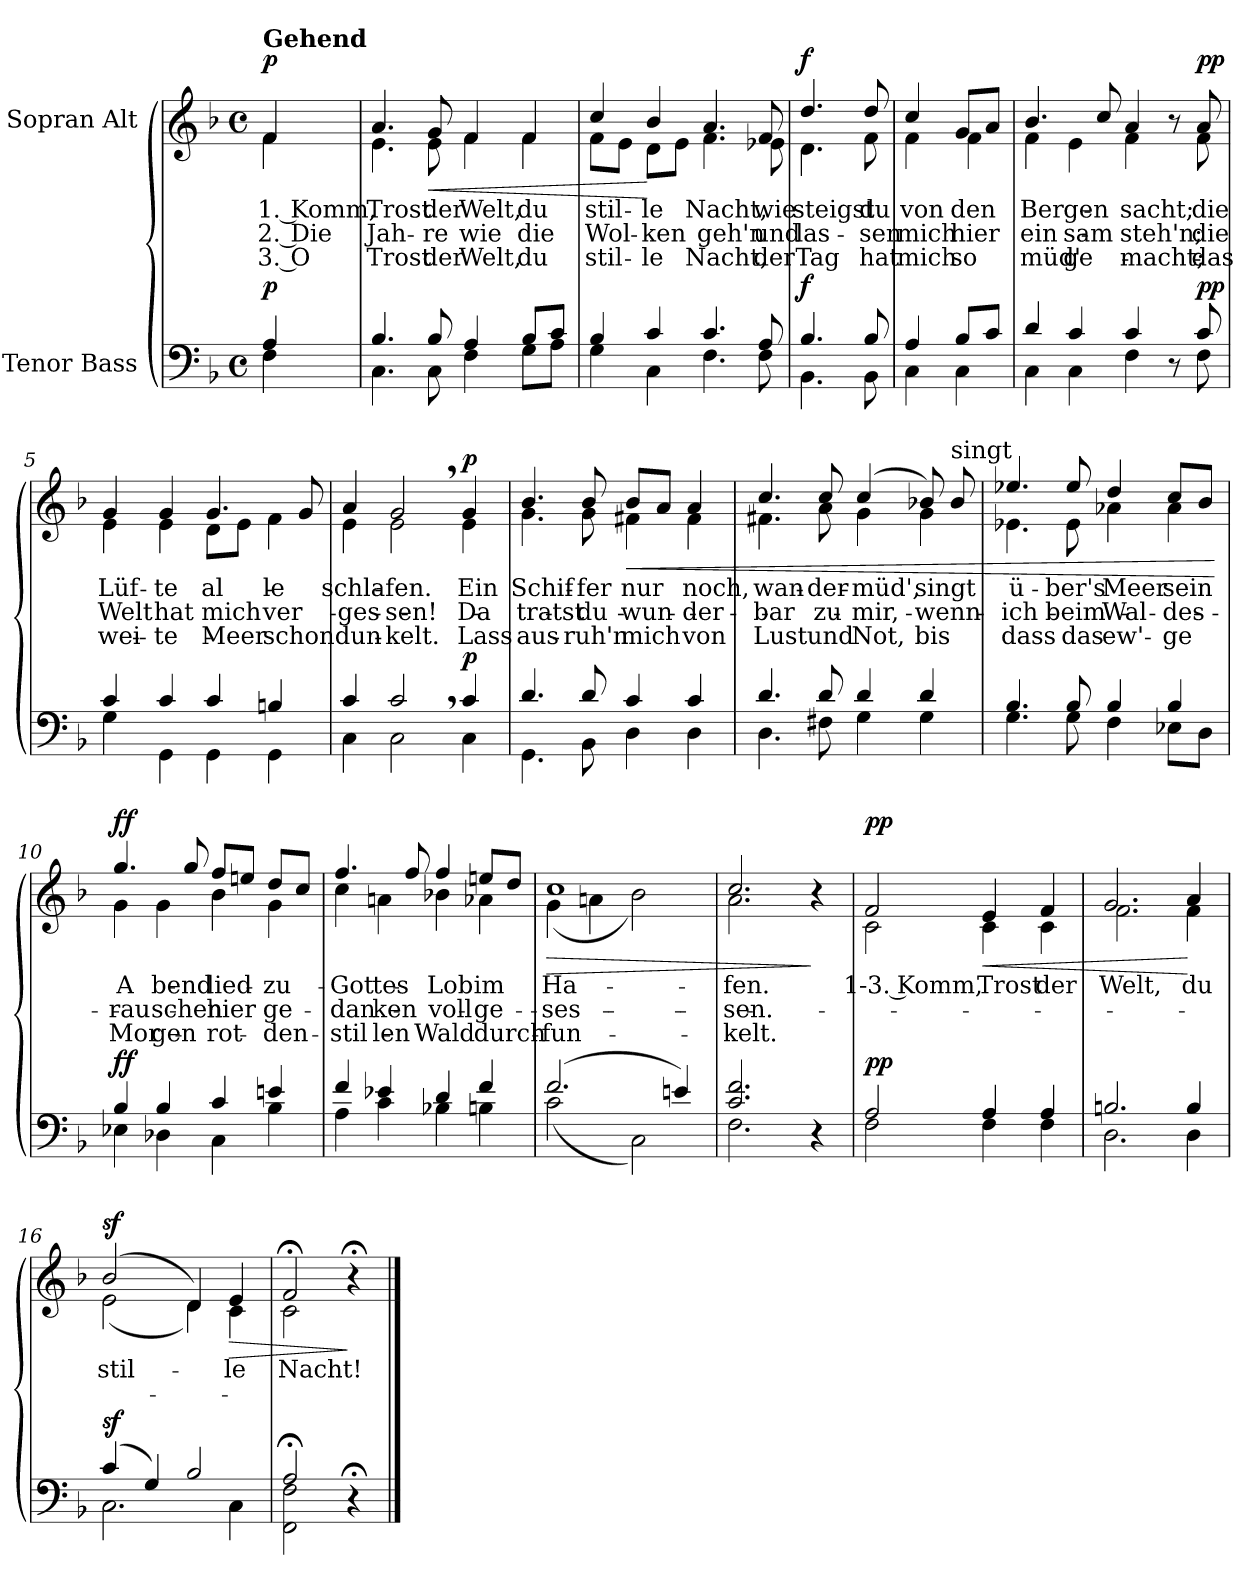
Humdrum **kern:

**kern	**dynam	**kern	**text	**text	**text	**dynam
*part2	*part2	*part1	*part1	*part1	*part1	*part1
*staff2	*staff2	*staff1	*staff1	*staff1	*staff1	*staff1
*I"Tenor Bass	*	*I"Sopran Alt	*	*	*	*
*clefF4	*	*clefG2	*	*	*	*
*k[b-]	*	*k[b-]	*	*	*	*
*M4/4	*	*M4/4	*	*	*	*
*met(c)	*	*met(c)	*	*	*	*
=	=	=	=	=	=	=
*^	*	*^	*	*	*	*
!	!	!	!LO:TX:a:B:t=Gehend	!	!	!	!	!
!	!	!LO:DY:a	!	!	!LO:LY:b	!LO:LY:b	!LO:LY:b	!LO:DY:a
4A/	4F\	p	4f/	4f\	1. Komm,	2. Die	3. O	p
=1	=1	=1	=1	=1	=1	=1	=1	=1
!	!	!	!	!	!LO:LY:b	!LO:LY:b	!LO:LY:b	!
4.B-/	4.C\	.	4.a/	4.e\	Trost	Jah-	Trost	.
!	!	!	!	!	!LO:LY:b	!LO:LY:b	!LO:LY:b	!LO:HP:b
8B-/	8C\	.	8g/	8e\	der	-re	der	<
!	!	!	!	!	!LO:LY:b	!LO:LY:b	!LO:LY:b	!
4A/	4F\	.	4f/	4f\	Welt,	wie	Welt,	.
!	!	!	!	!	!LO:LY:b	!LO:LY:b	!LO:LY:b	!
8B-/L	8G\L	.	4f/	4f\	du	die	du	.
8c/J	8A\J	.	.	.	.	.	.	.
=2	=2	=2	=2	=2	=2	=2	=2	=2
!	!	!	!	!	!LO:LY:b	!LO:LY:b	!LO:LY:b	!
4B-/	4G\	.	4cc/	8f\L	stil-	Wol-	stil-	.
.	.	.	.	8e\J	.	.	.	.
!	!	!	!	!	!LO:LY:b	!LO:LY:b	!LO:LY:b	!
4c/	4C\	.	4b-/	8d\L	-le	-ken	-le	[
.	.	.	.	8e\J	.	.	.	.
!	!	!	!	!	!LO:LY:b	!LO:LY:b	!LO:LY:b	!
4.c/	4.F\	.	4.a/	4.f\	Nacht,	geh'n	Nacht,	.
!	!	!	!	!	!LO:LY:b	!LO:LY:b	!LO:LY:b	!
8A/	8F\	.	8f/	8e-X\	wie	und	der	.
=3	=3	=3	=3	=3	=3	=3	=3	=3
!	!	!LO:DY:a	!	!	!LO:LY:b	!LO:LY:b	!LO:LY:b	!LO:DY:a
4.B-/	4.BB-\	f	4.dd/	4.d\	steigst	las-	Tag	f
!	!	!	!	!	!LO:LY:b	!LO:LY:b	!LO:LY:b	!
8B-/	8BB-\	.	8dd/	8f\	du	-sen	hat	.
!!LO:LB:g=z	!!
=3X1	=3X1	=3X1	=3X1	=3X1	=3X1	=3X1	=3X1	=3X1
!	!	!	!	!	!LO:LY:b	!LO:LY:b	!LO:LY:b	!
4A/	4C\	.	4cc/	4f\	von	mich	mich	.
!	!	!	!	!	!LO:LY:b	!LO:LY:b	!LO:LY:b	!
8B-/L	4C\	.	8g/L	4f\	den	hier	so	.
8c/J	.	.	8a/J	.	.	.	.	.
=4	=4	=4	=4	=4	=4	=4	=4	=4
!	!	!	!	!	!LO:LY:b	!LO:LY:b	!LO:LY:b	!
4d/	4C\	.	4.b-/	4f\	Ber-	ein-	müd'	.
!	!	!	!	!	!LO:LY:b	!LO:LY:b	!LO:LY:b	!
4c/	4C\	.	.	4e\	-gen	-sam	ge-	.
.	.	.	8cc/	.	.	.	.	.
!	!	!	!	!	!LO:LY:b	!LO:LY:b	!LO:LY:b	!
4c/	4F\	.	4a/	4f\	sacht;	steh'n;	-macht;	.
8r	8ryy	.	8r	8ryy	.	.	.	.
!	!	!LO:DY:a	!	!	!LO:LY:b	!LO:LY:b	!LO:LY:b	!LO:DY:a
8c/	8F\	pp	8a/	8f\	die	die	das	pp
=5	=5	=5	=5	=5	=5	=5	=5	=5
!	!	!	!	!	!LO:LY:b	!LO:LY:b	!LO:LY:b	!
4c/	4G\	.	4g/	4e\	Lüf-	Welt	wei-	.
!	!	!	!	!	!LO:LY:b	!LO:LY:b	!LO:LY:b	!
4c/	4GG\	.	4g/	4e\	-te	hat	-te	.
!	!	!	!	!	!LO:LY:b	!LO:LY:b	!LO:LY:b	!
4c/	4GG\	.	4.g/	8d\L	al-	mich	Meer	.
.	.	.	.	8e\J	.	.	.	.
!	!	!	!	!	!LO:LY:b	!LO:LY:b	!LO:LY:b	!
4Bn/	4GG\	.	.	4f\	-le	ver-	schon	.
.	.	.	8g/	.	.	.	.	.
=6	=6	=6	=6	=6	=6	=6	=6	=6
!	!	!	!	!	!LO:LY:b	!LO:LY:b	!LO:LY:b	!
4c/	4C\	.	4a/	4e\	schla-	-ges-	dun-	.
!	!	!	!	!	!LO:LY:b	!LO:LY:b	!LO:LY:b	!
2c,/	2C\	.	2g,/	2e\	-fen.	-sen!	-kelt.	.
!	!	!LO:DY:a	!	!	!LO:LY:b	!LO:LY:b	!LO:LY:b	!LO:DY:a
4c/	4C\	p	4g/	4e\	Ein	Da	Lass	p
!!LO:LB:g=z	!!
=7	=7	=7	=7	=7	=7	=7	=7	=7
!	!	!	!	!	!LO:LY:b	!LO:LY:b	!LO:LY:b	!
4.d/	4.GG\	.	4.b-/	4.g\	Schif-	tratst	aus-	.
!	!	!	!	!	!LO:LY:b	!LO:LY:b	!LO:LY:b	!
8d/	8BB-\	.	8b-/	8g\	-fer	du	-ruh'n	.
!	!	!	!	!	!LO:LY:b	!LO:LY:b	!LO:LY:b	!LO:HP:b
4c/	4D\	.	8b-/L	4f#X\	nur	wun-	mich	<
.	.	.	8a/J	.	.	.	.	.
!	!	!	!	!	!LO:LY:b	!LO:LY:b	!LO:LY:b	!
4c/	4D\	.	4a/	4f#\	noch,	-der-	von	.
=8	=8	=8	=8	=8	=8	=8	=8	=8
!	!	!	!	!	!LO:LY:b	!LO:LY:b	!LO:LY:b	!
4.d/	4.D\	.	4.cc/	4.f#X\	wan-	-bar	Lust	.
!	!	!	!	!	!LO:LY:b	!LO:LY:b	!LO:LY:b	!
8d/	8F#X\	.	8cc/	8a\	-der-	zu	und	.
!	!	!	!	!	!LO:LY:b	!LO:LY:b	!LO:LY:b	!
4d/	4G\	.	(4cc/	4g\	-müd',	mir,	Not,	.
!	!	!	!	!	!LO:LY:b	!LO:LY:b	!LO:LY:b	!
4d/	4G\	.	8b-X/)	4g\	singt	wenn	bis	.
!	!	!	!LO:TX:a:t=singt	!	!	!	!	!
.	.	.	8b-/	.	.	.	.	.
=9	=9	=9	=9	=9	=9	=9	=9	=9
!	!	!	!	!	!LO:LY:b	!LO:LY:b	!LO:LY:b	!
4.B-/	4.G\	.	4.ee-X/	4.e-X\	ü-	ich	dass	.
!	!	!	!	!	!LO:LY:b	!LO:LY:b	!LO:LY:b	!
8B-/	8G\	.	8ee-/	8e-\	-ber's	beim	das	.
!	!	!	!	!	!LO:LY:b	!LO:LY:b	!LO:LY:b	!
4B-/	4F\	.	4dd/	4a-X\	Meer	Wal-	ew'-	.
!	!	!	!	!	!LO:LY:b	!LO:LY:b	!LO:LY:b	!
4B-/	8E-X\L	.	8cc/L	4a-\	sein	-des-	-ge	.
.	8D\J	.	8b-/J	.	.	.	.	.
*v	*v	*	*	*	*	*	*	*
*	*	*v	*v	*	*	*	*
.	.	.	.	.	.	[
!!LO:LB:g=z
=10	=10	=10	=10	=10	=10	=10
*^	*	*^	*	*	*	*
!	!	!LO:DY:a	!	!	!LO:LY:b	!LO:LY:b	!LO:LY:b	!LO:DY:a
4B-/	4E-X\	ff	4.gg/	4g\	A-	-rau-	Mor-	ff
!	!	!	!	!	!LO:LY:b	!LO:LY:b	!LO:LY:b	!
4B-/	4D-X\	.	.	4g\	-bend-	-schen	-gen-	.
.	.	.	8gg/	.	.	.	.	.
!	!	!	!	!	!LO:LY:b	!LO:LY:b	!LO:LY:b	!
4c/	4C\	.	8ff/L	4b-\	-lied	hier	-rot	.
.	.	.	8een/J	.	.	.	.	.
!	!	!	!	!	!LO:LY:b	!LO:LY:b	!LO:LY:b	!
4en/	4B-\	.	8dd/L	4g\	zu	ge-	den	.
.	.	.	8cc/J	.	.	.	.	.
=11	=11	=11	=11	=11	=11	=11	=11	=11
!	!	!	!	!	!LO:LY:b	!LO:LY:b	!LO:LY:b	!
4f/	4A\	.	4.ff/	4cc\	Got-	-dan-	stil-	.
!	!	!	!	!	!LO:LY:b	!LO:LY:b	!LO:LY:b	!
4e-X/	4c\	.	.	4an\	-tes	-ken-	-len	.
.	.	.	8ff/	.	.	.	.	.
!	!	!	!	!	!LO:LY:b	!LO:LY:b	!LO:LY:b	!
4d/	4B-X\	.	4ff/	4b-X\	Lob	-voll	Wald	.
!	!	!	!	!	!LO:LY:b	!LO:LY:b	!LO:LY:b	!
4f/	4Bn\	.	8een/L	4a-X\	im	ge-	durch-	.
.	.	.	8dd/J	.	.	.	.	.
=12	=12	=12	=12	=12	=12	=12	=12	=12
!	!	!	!	!	!LO:LY:b	!LO:LY:b	!LO:LY:b	!LO:HP:b
(2.f/	(2c\	.	1cc	(4g\	Ha-	-ses-	-fun-	>
.	.	.	.	4an\	.	.	.	.
.	2C\)	.	.	2b-\)	.	.	.	.
4en/)	.	.	.	.	.	.	.	.
=13	=13	=13	=13	=13	=13	=13	=13	=13
!	!	!	!	!	!LO:LY:b	!LO:LY:b	!LO:LY:b	!
2.c/ 2.f/	2.F\	.	2.cc/	2.a\	-fen.	-sen.	-kelt.	.
4r	4ryy	.	4r	4ryy	.	.	.	]
!!LO:LB:g=z	!!
=14	=14	=14	=14	=14	=14	=14	=14	=14
!	!	!LO:DY:a	!	!	!LO:LY:b	!	!	!LO:DY:a
2A/	2F\	pp	2f/	2c\	1-3. Komm,	.	.	pp
!	!	!	!	!	!LO:LY:b	!	!	!LO:HP:b
4A/	4F\	.	4e/	4c\	Trost	.	.	<
!	!	!	!	!	!LO:LY:b	!	!	!
4A/	4F\	.	4f/	4c\	der	.	.	.
=15	=15	=15	=15	=15	=15	=15	=15	=15
!	!	!	!	!	!LO:LY:b	!	!	!
2.Bn/	2.D\	.	2.g/	2.f\	Welt,	.	.	.
!	!	!	!	!	!LO:LY:b	!	!	!
4B/	4D\	.	4a/	4f\	du	.	.	[
=16	=16	=16	=16	=16	=16	=16	=16	=16
!	!	!LO:DY:a	!	!	!LO:LY:b	!	!	!LO:DY:a
(4c/	2.C\	sf	(2b-/	(2e\	stil-	.	.	sf
4G/)	.	.	.	.	.	.	.	.
2B-/	.	.	4d/)	4d\)	.	.	.	.
!	!	!	!	!	!LO:LY:b	!	!	!LO:HP:b
.	4C\	.	4e/	4c\	-le	.	.	>
=17	=17	=17	=17	=17	=17	=17	=17	=17
!	!	!	!	!	!LO:LY:b	!	!	!
2A;</	2FF\ 2F\	.	2f;</	2c\	Nacht!	.	.	.
4r;<	4ryy	.	4r;<	4ryy	.	.	.	]
*v	*v	*	*	*	*	*	*	*
*	*	*v	*v	*	*	*	*
==	==	==	==	==	==	==
*-	*-	*-	*-	*-	*-	*-
